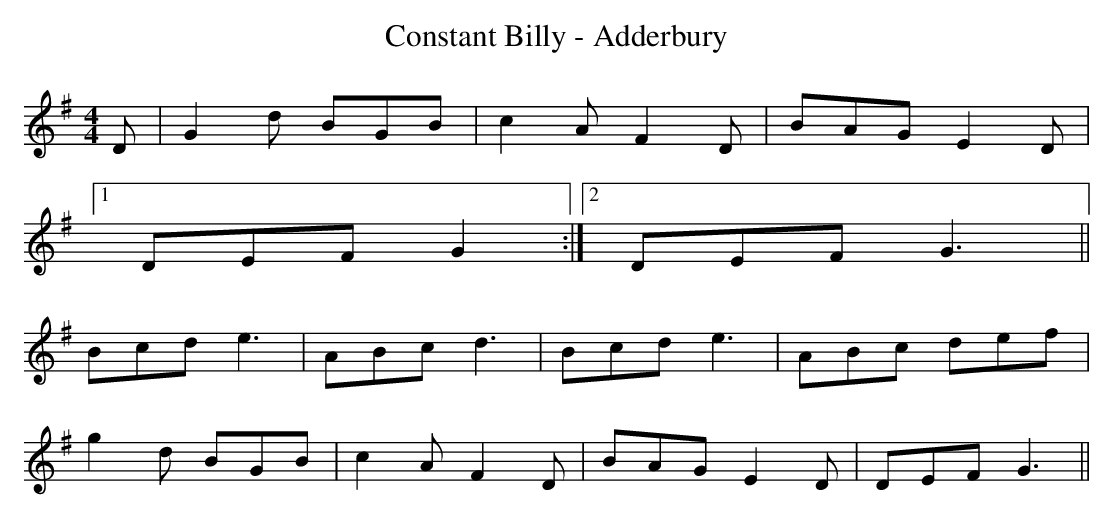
X:1
T:Constant Billy - Adderbury
M:4/4
L:1/8
K:G
D|G2 d BGB|c2 A F2 D|BAG E2 D|
[1 DEF G2:|2 DEF G3||
Bcd e3|ABc d3|Bcd e3|ABc def|
g2 d BGB|c2 A F2 D|BAG E2 D|DEF G3||
